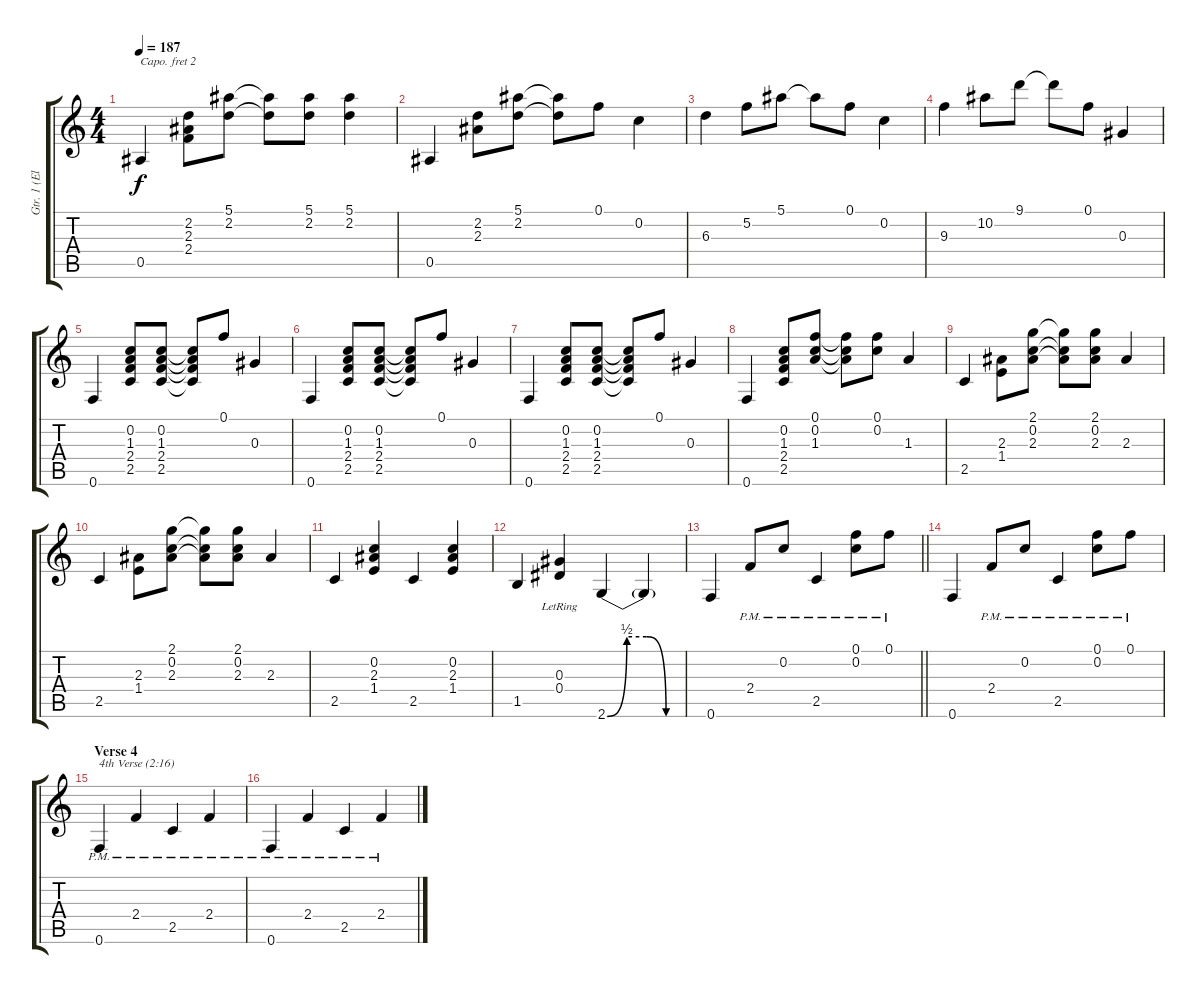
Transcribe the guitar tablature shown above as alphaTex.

\track ("Gtr. 1 (Electric)" "Gtr. 1 (El") {instrument electricguitarclean}
\staff {score tabs}
\capo 2
\tuning (Eb4 Bb3 Gb3 Db3 Ab2 Eb2) {hide}
\ts (4 4)
\tempo 187
\clef g2
\ks c
0.5.4{dy f} (2.2 2.3 2.4).8 (5.1 2.2).8 (5.1{t} 2.2{t}).8 (5.1 2.2).8 (5.1 2.2).4 |
0.5.4 (2.2 2.3).8 (5.1 2.2).8 (5.1{t} 2.2{t}).8 0.1.8 0.2.4 |
6.3.4 5.2.8 5.1.8 5.1{t}.8 0.1.8 0.2.4 |
9.3.4 10.2.8 9.1.8 9.1{t}.8 0.1.8 0.3.4 |
0.6.4 (0.2 1.3 2.4 2.5).8 (0.2 1.3 2.4 2.5).8 (0.2{t} 1.3{t} 2.4{t} 2.5{t}).8 0.1.8 0.3.4 |
0.6.4 (0.2 1.3 2.4 2.5).8 (0.2 1.3 2.4 2.5).8 (0.2{t} 1.3{t} 2.4{t} 2.5{t}).8 0.1.8 0.3.4 |
0.6.4 (0.2 1.3 2.4 2.5).8 (0.2 1.3 2.4 2.5).8 (0.2{t} 1.3{t} 2.4{t} 2.5{t}).8 0.1.8 0.3.4 |
0.6.4 (0.2 1.3 2.4 2.5).8 (0.1 0.2 1.3).8 (0.1{t} 0.2{t} 1.3{t}).8 (0.1 0.2).8 1.3.4 |
2.5.4 (2.3 1.4).8 (2.1 0.2 2.3).8 (2.1{t} 0.2{t} 2.3{t}).8 (2.1 0.2 2.3).8 2.3.4 |
2.5.4 (2.3 1.4).8 (2.1 0.2 2.3).8 (2.1{t} 0.2{t} 2.3{t}).8 (2.1 0.2 2.3).8 2.3.4 |
2.5.4 (0.2 2.3 1.4).4 2.5.4 (0.2 2.3 1.4).4 |
1.5.4 (0.3{lr} 0.4{lr}).4 2.6{be (custom 0 0 15 2 30 2 45 0 60 0)}.4 2.6{t}.4 |
\barLineRight lightlight
0.6.4 2.4{pm}.8 0.2{pm}.8 2.5{pm}.4 (0.1{pm} 0.2{pm}).8 0.1{pm}.8 |
0.6.4 2.4{pm}.8 0.2{pm}.8 2.5{pm}.4 (0.1{pm} 0.2{pm}).8 0.1{pm}.8 |
\section ("" "Verse 4")
0.6{pm}.4{txt "4th Verse (2:16)"} 2.4{pm}.4 2.5{pm}.4 2.4{pm}.4 |
0.6{pm}.4 2.4{pm}.4 2.5{pm}.4 2.4{pm}.4
